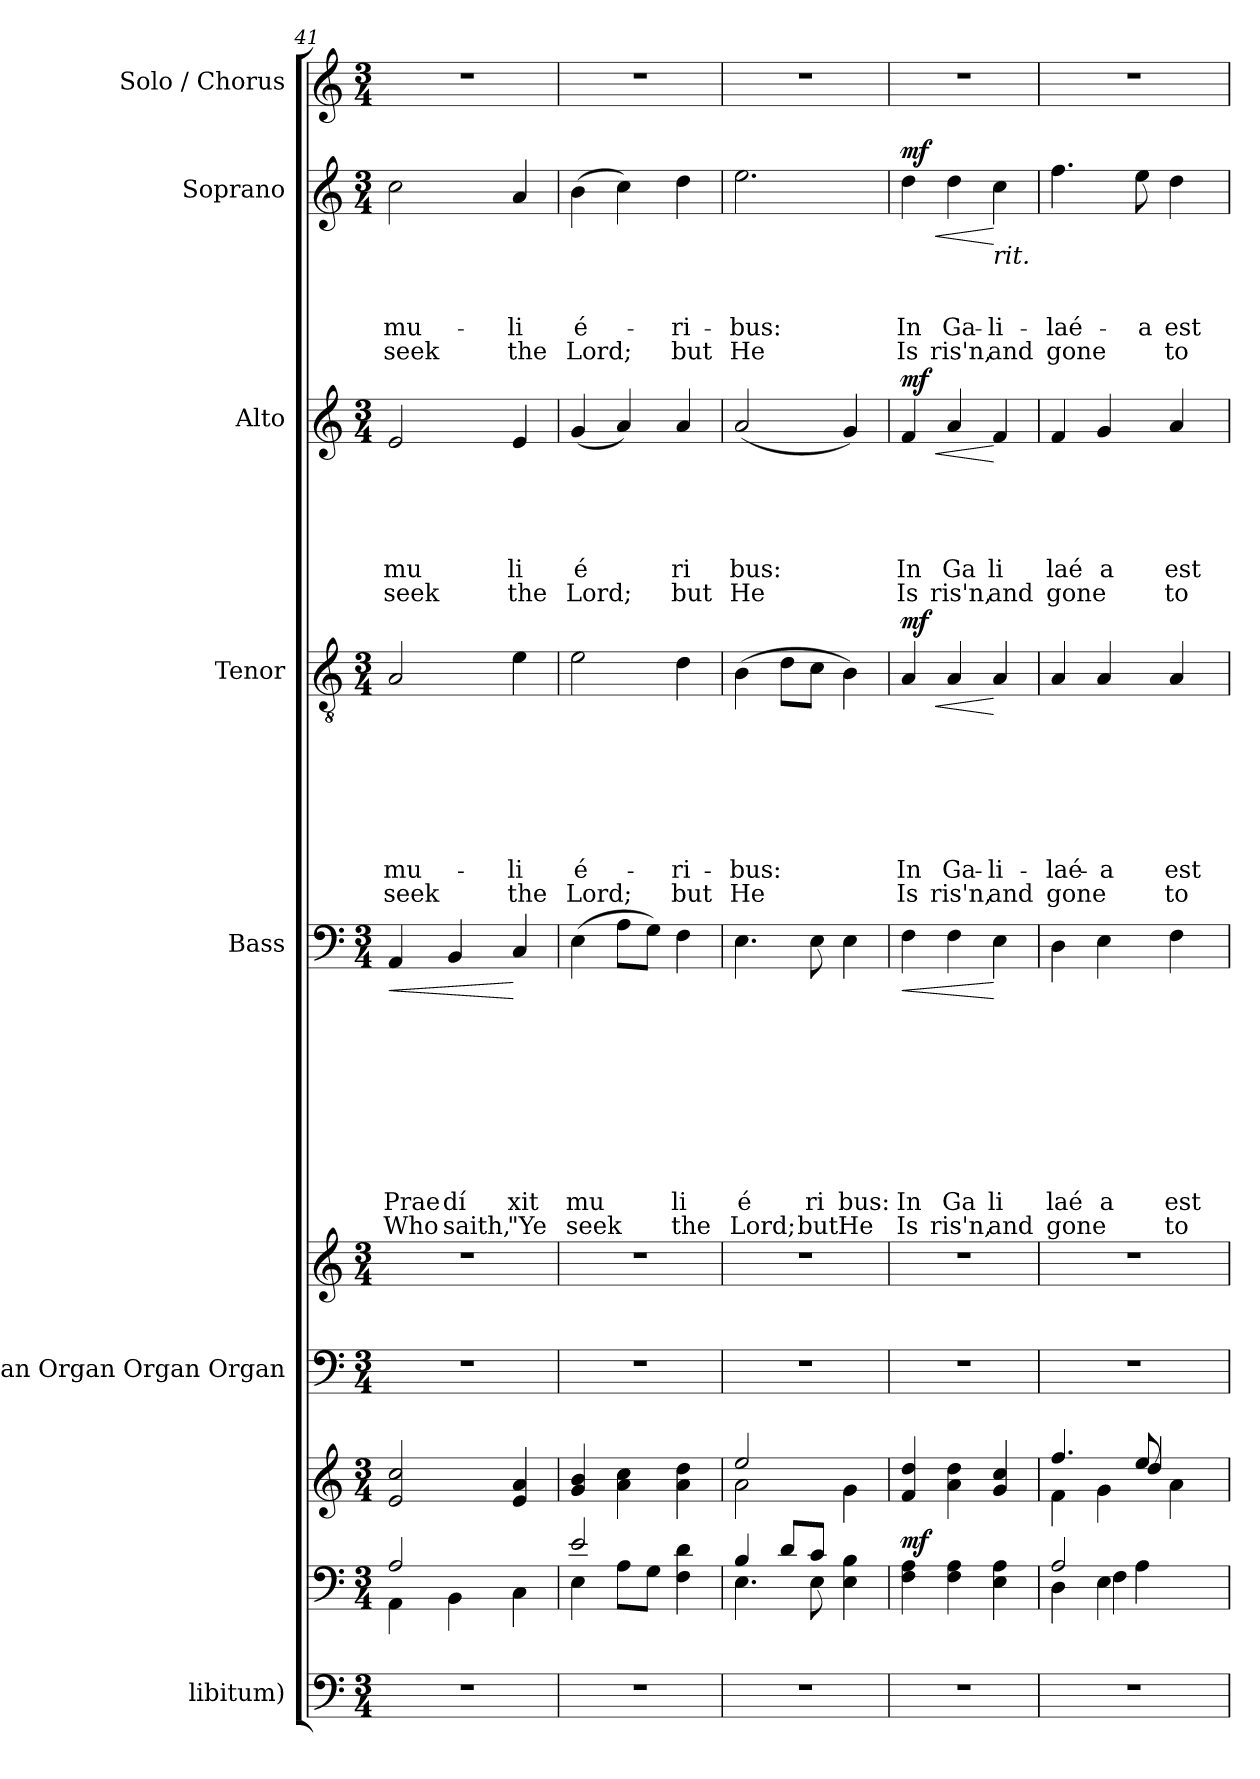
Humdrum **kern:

**kern	**kern	**dynam	**kern	**kern	**kern	**kern	**text	**text	**text	**text	**text	**text	**text	**text	**text	**text	**dynam	**kern	**text	**text	**text	**text	**text	**text	**text	**text	**dynam	**kern	**text	**text	**text	**text	**text	**text	**dynam	**kern	**text	**text	**text	**text	**dynam	**kern
*part9	*part8	*part8	*part7	*part6	*part6	*part5	*part5	*part5	*part5	*part5	*part5	*part5	*part5	*part5	*part5	*part5	*part5	*part4	*part4	*part4	*part4	*part4	*part4	*part4	*part4	*part4	*part4	*part3	*part3	*part3	*part3	*part3	*part3	*part3	*part3	*part2	*part2	*part2	*part2	*part2	*part2	*part1
*staff10	*staff9	*staff9	*staff8	*staff7	*staff6	*staff5	*staff5	*staff5	*staff5	*staff5	*staff5	*staff5	*staff5	*staff5	*staff5	*staff5	*staff5	*staff4	*staff4	*staff4	*staff4	*staff4	*staff4	*staff4	*staff4	*staff4	*staff4	*staff3	*staff3	*staff3	*staff3	*staff3	*staff3	*staff3	*staff3	*staff2	*staff2	*staff2	*staff2	*staff2	*staff2	*staff1
*I"libitum)	*	*	*	*I"Organ Organ Organ Organ	*	*I"Bass	*	*	*	*	*	*	*	*	*	*	*	*I"Tenor	*	*	*	*	*	*	*	*	*	*I"Alto	*	*	*	*	*	*	*	*I"Soprano	*	*	*	*	*	*I"Solo / Chorus
*	*	*	*	*	*	*I'B.	*	*	*	*	*	*	*	*	*	*	*	*I'T.	*	*	*	*	*	*	*	*	*	*I'A.	*	*	*	*	*	*	*	*I'S.	*	*	*	*	*	*I'S.
!!LO:PB:g=z
*clefF4	*clefF4	*	*clefG2	*clefF4	*clefG2	*clefF4	*	*	*	*	*	*	*	*	*	*	*	*clefGv2	*	*	*	*	*	*	*	*	*	*clefG2	*	*	*	*	*	*	*	*clefG2	*	*	*	*	*	*clefG2
*k[]	*k[]	*	*k[]	*k[]	*k[]	*k[]	*	*	*	*	*	*	*	*	*	*	*	*k[]	*	*	*	*	*	*	*	*	*	*k[]	*	*	*	*	*	*	*	*k[]	*	*	*	*	*	*k[]
*C:	*C:	*	*C:	*C:	*C:	*C:	*	*	*	*	*	*	*	*	*	*	*	*C:	*	*	*	*	*	*	*	*	*	*C:	*	*	*	*	*	*	*	*C:	*	*	*	*	*	*C:
*M3/4	*M3/4	*	*M3/4	*M3/4	*M3/4	*M3/4	*	*	*	*	*	*	*	*	*	*	*	*M3/4	*	*	*	*	*	*	*	*	*	*M3/4	*	*	*	*	*	*	*	*M3/4	*	*	*	*	*	*M3/4
=41	=41	=41	=41	=41	=41	=41	=41	=41	=41	=41	=41	=41	=41	=41	=41	=41	=41	=41	=41	=41	=41	=41	=41	=41	=41	=41	=41	=41	=41	=41	=41	=41	=41	=41	=41	=41	=41	=41	=41	=41	=41	=41
*	*^	*	*	*	*	*	*	*	*	*	*	*	*	*	*	*	*	*	*	*	*	*	*	*	*	*	*	*	*	*	*	*	*	*	*	*	*	*	*	*	*	*
!	!	!	!	!	!	!	!	!	!	!	!	!	!	!	!	!LO:LY:b	!LO:LY:b	!LO:HP:b	!	!	!	!	!	!	!	!LO:LY:b	!LO:LY:b	!	!	!	!	!	!	!LO:LY:b	!LO:LY:b	!	!	!	!	!LO:LY:b	!LO:LY:b	!	!
2.r	2A/	4AA\	.	2e/ 2cc/	2.r	2.r	4AA/	.	.	.	.	.	.	.	.	Prae	Who	<	2A/	.	.	.	.	.	.	mu-	seek	.	2e/	.	.	.	.	mu	seek	.	2cc\	.	.	mu-	seek	.	2.r
!	!	!	!	!	!	!	!	!	!	!	!	!	!	!	!	!LO:LY:b	!LO:LY:b	!	!	!	!	!	!	!	!	!	!	!	!	!	!	!	!	!	!	!	!	!	!	!	!	!	!
.	.	4BB\	.	.	.	.	4BB/	.	.	.	.	.	.	.	.	dí	saith,	.	.	.	.	.	.	.	.	.	.	.	.	.	.	.	.	.	.	.	.	.	.	.	.	.	.
!	!	!	!	!	!	!	!	!	!	!	!	!	!	!	!	!LO:LY:b	!LO:LY:b	!	!	!	!	!	!	!	!	!LO:LY:b	!LO:LY:b	!	!	!	!	!	!	!LO:LY:b	!LO:LY:b	!	!	!	!	!LO:LY:b	!LO:LY:b	!	!
.	4ryy	4C\	.	4e/ 4a/	.	.	4C/	.	.	.	.	.	.	.	.	xit	"Ye	[	4e\	.	.	.	.	.	.	-li	the	.	4e/	.	.	.	.	li	the	.	4a/	.	.	-li	the	.	.
=42	=42	=42	=42	=42	=42	=42	=42	=42	=42	=42	=42	=42	=42	=42	=42	=42	=42	=42	=42	=42	=42	=42	=42	=42	=42	=42	=42	=42	=42	=42	=42	=42	=42	=42	=42	=42	=42	=42	=42	=42	=42	=42	=42
!	!	!	!	!	!	!	!	!	!	!	!	!	!	!	!	!LO:LY:b	!LO:LY:b	!	!	!	!	!	!	!	!	!LO:LY:b	!LO:LY:b	!	!	!	!	!	!	!LO:LY:b	!LO:LY:b	!	!	!	!	!LO:LY:b	!LO:LY:b	!	!
2.r	2e/	4E\	.	4g/ 4b/	2.r	2.r	(>4E\	.	.	.	.	.	.	.	.	mu	seek	.	2e\	.	.	.	.	.	.	é-	Lord;	.	(<4g/	.	.	.	.	é	Lord;	.	(>4b\	.	.	é-	Lord;	.	2.r
.	.	8A\L	.	4a\ 4cc\	.	.	8A\L	.	.	.	.	.	.	.	.	.	.	.	.	.	.	.	.	.	.	.	.	.	4a/)	.	.	.	.	.	.	.	4cc\)	.	.	.	.	.	.
.	.	8G\J	.	.	.	.	8G\J)	.	.	.	.	.	.	.	.	.	.	.	.	.	.	.	.	.	.	.	.	.	.	.	.	.	.	.	.	.	.	.	.	.	.	.	.
!	!	!	!	!	!	!	!	!	!	!	!	!	!	!	!	!LO:LY:b	!LO:LY:b	!	!	!	!	!	!	!	!	!LO:LY:b	!LO:LY:b	!	!	!	!	!	!	!LO:LY:b	!LO:LY:b	!	!	!	!	!LO:LY:b	!LO:LY:b	!	!
.	4ryy	4F\ 4d\	.	4a\ 4dd\	.	.	4F\	.	.	.	.	.	.	.	.	li	the	.	4d\	.	.	.	.	.	.	-ri-	but	.	4a/	.	.	.	.	ri	but	.	4dd\	.	.	-ri-	but	.	.
=43	=43	=43	=43	=43	=43	=43	=43	=43	=43	=43	=43	=43	=43	=43	=43	=43	=43	=43	=43	=43	=43	=43	=43	=43	=43	=43	=43	=43	=43	=43	=43	=43	=43	=43	=43	=43	=43	=43	=43	=43	=43	=43	=43
*	*	*	*	*^	*	*	*	*	*	*	*	*	*	*	*	*	*	*	*	*	*	*	*	*	*	*	*	*	*	*	*	*	*	*	*	*	*	*	*	*	*	*	*
!	!	!	!	!	!	!	!	!	!	!	!	!	!	!	!	!	!LO:LY:b	!LO:LY:b	!	!	!	!	!	!	!	!	!LO:LY:b	!LO:LY:b	!	!	!	!	!	!	!LO:LY:b	!LO:LY:b	!	!	!	!	!LO:LY:b	!LO:LY:b	!	!
2.r	4B/	4.E\	.	2ee/	2a\	2.r	2.r	4.E\	.	.	.	.	.	.	.	.	é	Lord;	.	(>4B\	.	.	.	.	.	.	-bus:	He	.	(<2a/	.	.	.	.	bus:	He	.	2.ee\	.	.	-bus:	He	.	2.r
.	8d/L	.	.	.	.	.	.	.	.	.	.	.	.	.	.	.	.	.	.	8d\L	.	.	.	.	.	.	.	.	.	.	.	.	.	.	.	.	.	.	.	.	.	.	.	.
!	!	!	!	!	!	!	!	!	!	!	!	!	!	!	!	!	!LO:LY:b	!LO:LY:b	!	!	!	!	!	!	!	!	!	!	!	!	!	!	!	!	!	!	!	!	!	!	!	!	!	!
.	8c/J	8E\	.	.	.	.	.	8E\	.	.	.	.	.	.	.	.	ri	but	.	8c\J	.	.	.	.	.	.	.	.	.	.	.	.	.	.	.	.	.	.	.	.	.	.	.	.
!	!	!	!	!	!	!	!	!	!	!	!	!	!	!	!	!	!LO:LY:b	!LO:LY:b	!	!	!	!	!	!	!	!	!	!	!	!	!	!	!	!	!	!	!	!	!	!	!	!	!	!
.	4ryy	4E\ 4B\	.	4ryy	4g\	.	.	4E\	.	.	.	.	.	.	.	.	bus:	He	.	4B\)	.	.	.	.	.	.	.	.	.	4g/)	.	.	.	.	.	.	.	.	.	.	.	.	.	.
=44	=44	=44	=44	=44	=44	=44	=44	=44	=44	=44	=44	=44	=44	=44	=44	=44	=44	=44	=44	=44	=44	=44	=44	=44	=44	=44	=44	=44	=44	=44	=44	=44	=44	=44	=44	=44	=44	=44	=44	=44	=44	=44	=44	=44
!	!	!	!LO:DY:a	!	!	!	!	!	!	!	!	!	!	!	!	!	!LO:LY:b	!LO:LY:b	!LO:HP:b	!	!	!	!	!	!	!	!LO:LY:b	!LO:LY:b	!LO:HP:b	!	!	!	!	!	!LO:LY:b	!LO:LY:b	!LO:HP:b	!	!	!	!LO:LY:b	!LO:LY:b	!LO:HP:b	!
!	!	!	!	!	!	!	!	!	!	!	!	!	!	!	!	!	!	!	!	!	!	!	!	!	!	!	!	!	!LO:DY:n=1:a	!	!	!	!	!	!	!	!LO:DY:n=1:a	!	!	!	!	!	!LO:DY:n=1:a	!
*	*v	*v	*	*	*	*	*	*	*	*	*	*	*	*	*	*	*	*	*	*	*	*	*	*	*	*	*	*	*	*	*	*	*	*	*	*	*	*	*	*	*	*	*	*
*	*	*	*v	*v	*	*	*	*	*	*	*	*	*	*	*	*	*	*	*	*	*	*	*	*	*	*	*	*	*	*	*	*	*	*	*	*	*	*	*	*	*	*	*
2.r	4F\ 4A\	mf	4f/ 4dd/	2.r	2.r	4F\	.	.	.	.	.	.	.	.	In	Is	<	4A/	.	.	.	.	.	.	In	Is	< mf	4f/	.	.	.	.	In	Is	< mf	4dd\	.	.	In	Is	< mf	2.r
!	!	!	!	!	!	!	!	!	!	!	!	!	!	!	!LO:LY:b	!LO:LY:b	!	!	!	!	!	!	!	!	!LO:LY:b	!LO:LY:b	!	!	!	!	!	!	!LO:LY:b	!LO:LY:b	!	!	!	!	!LO:LY:b	!LO:LY:b	!	!
.	4F\ 4A\	.	4a\ 4dd\	.	.	4F\	.	.	.	.	.	.	.	.	Ga	ris'n,	.	4A/	.	.	.	.	.	.	Ga-	ris'n,	.	4a/	.	.	.	.	Ga	ris'n,	.	4dd\	.	.	Ga-	ris'n,	.	.
!	!	!	!	!	!	!	!	!	!	!	!	!	!	!	!	!	!	!	!	!	!	!	!	!	!	!	!	!	!	!	!	!	!	!	!	!LO:TX:b:i:t=rit.	!	!	!	!	!	!
!	!	!	!	!	!	!	!	!	!	!	!	!	!	!	!LO:LY:b	!LO:LY:b	!	!	!	!	!	!	!	!	!LO:LY:b	!LO:LY:b	!	!	!	!	!	!	!LO:LY:b	!LO:LY:b	!	!	!	!	!LO:LY:b	!LO:LY:b	!	!
.	4E\ 4A\	.	4g/ 4cc/	.	.	4E\	.	.	.	.	.	.	.	.	li	and	[	4A/	.	.	.	.	.	.	-li-	and	[	4f/	.	.	.	.	li	and	[	4cc\	.	.	-li-	and	[	.
=45	=45	=45	=45	=45	=45	=45	=45	=45	=45	=45	=45	=45	=45	=45	=45	=45	=45	=45	=45	=45	=45	=45	=45	=45	=45	=45	=45	=45	=45	=45	=45	=45	=45	=45	=45	=45	=45	=45	=45	=45	=45	=45
*	*^	*	*^	*	*	*	*	*	*	*	*	*	*	*	*	*	*	*	*	*	*	*	*	*	*	*	*	*	*	*	*	*	*	*	*	*	*	*	*	*	*	*
*	*	*^	*	*	*^	*	*	*	*	*	*	*	*	*	*	*	*	*	*	*	*	*	*	*	*	*	*	*	*	*	*	*	*	*	*	*	*	*	*	*	*	*	*	*
*	*	*	*^	*	*	*	*	*	*	*	*	*	*	*	*	*	*	*	*	*	*	*	*	*	*	*	*	*	*	*	*	*	*	*	*	*	*	*	*	*	*	*	*	*	*	*
!	!	!	!	!	!	!	!	!	!	!	!	!	!	!	!	!	!	!	!	!LO:LY:b	!LO:LY:b	!	!	!	!	!	!	!	!	!LO:LY:b	!LO:LY:b	!	!	!	!	!	!	!LO:LY:b	!LO:LY:b	!	!	!	!	!LO:LY:b	!LO:LY:b	!	!
2.r	2A/	4D\	4.ryy	4ryy	.	4f\	4.ff/	4.ryy	2.r	2.r	4D\	.	.	.	.	.	.	.	.	laé	gone	.	4A/	.	.	.	.	.	.	-laé-	gone	.	4f/	.	.	.	.	laé	gone	.	4.ff\	.	.	-laé-	gone	.	2.r
!	!	!	!	!	!	!	!	!	!	!	!	!	!	!	!	!	!	!	!	!LO:LY:b	!	!	!	!	!	!	!	!	!	!LO:LY:b	!	!	!	!	!	!	!	!LO:LY:b	!	!	!	!	!	!	!	!	!
.	.	4E\	.	4F\	.	4g\	.	.	.	.	4E\	.	.	.	.	.	.	.	.	a	.	.	4A/	.	.	.	.	.	.	-a	.	.	4g/	.	.	.	.	a	.	.	.	.	.	.	.	.	.
!	!	!	!	!	!	!	!	!	!	!	!	!	!	!	!	!	!	!	!	!	!	!	!	!	!	!	!	!	!	!	!	!	!	!	!	!	!	!	!	!	!	!	!	!LO:LY:b	!	!	!
.	.	.	4A\	.	.	.	8ee/	4dd/	.	.	.	.	.	.	.	.	.	.	.	.	.	.	.	.	.	.	.	.	.	.	.	.	.	.	.	.	.	.	.	.	8ee\	.	.	-a	.	.	.
!	!	!	!	!	!	!	!	!	!	!	!	!	!	!	!	!	!	!	!	!LO:LY:b	!LO:LY:b	!	!	!	!	!	!	!	!	!LO:LY:b	!LO:LY:b	!	!	!	!	!	!	!LO:LY:b	!LO:LY:b	!	!	!	!	!LO:LY:b	!LO:LY:b	!	!
.	8ryy	8ryy	.	8ryy	.	4a\	4ryy	.	.	.	4F\	.	.	.	.	.	.	.	.	est	to	.	4A/	.	.	.	.	.	.	est	to	.	4a/	.	.	.	.	est	to	.	4dd\	.	.	est	to	.	.
.	8ryy	8ryy	8ryy	8ryy	.	.	.	8ryy	.	.	.	.	.	.	.	.	.	.	.	.	.	.	.	.	.	.	.	.	.	.	.	.	.	.	.	.	.	.	.	.	.	.	.	.	.	.	.
*	*v	*v	*v	*v	*	*	*	*	*	*	*	*	*	*	*	*	*	*	*	*	*	*	*	*	*	*	*	*	*	*	*	*	*	*	*	*	*	*	*	*	*	*	*	*	*	*	*
*	*	*	*v	*v	*v	*	*	*	*	*	*	*	*	*	*	*	*	*	*	*	*	*	*	*	*	*	*	*	*	*	*	*	*	*	*	*	*	*	*	*	*	*	*	*
=	=	=	=	=	=	=	=	=	=	=	=	=	=	=	=	=	=	=	=	=	=	=	=	=	=	=	=	=	=	=	=	=	=	=	=	=	=	=	=	=	=	=
*-	*-	*-	*-	*-	*-	*-	*-	*-	*-	*-	*-	*-	*-	*-	*-	*-	*-	*-	*-	*-	*-	*-	*-	*-	*-	*-	*-	*-	*-	*-	*-	*-	*-	*-	*-	*-	*-	*-	*-	*-	*-	*-
